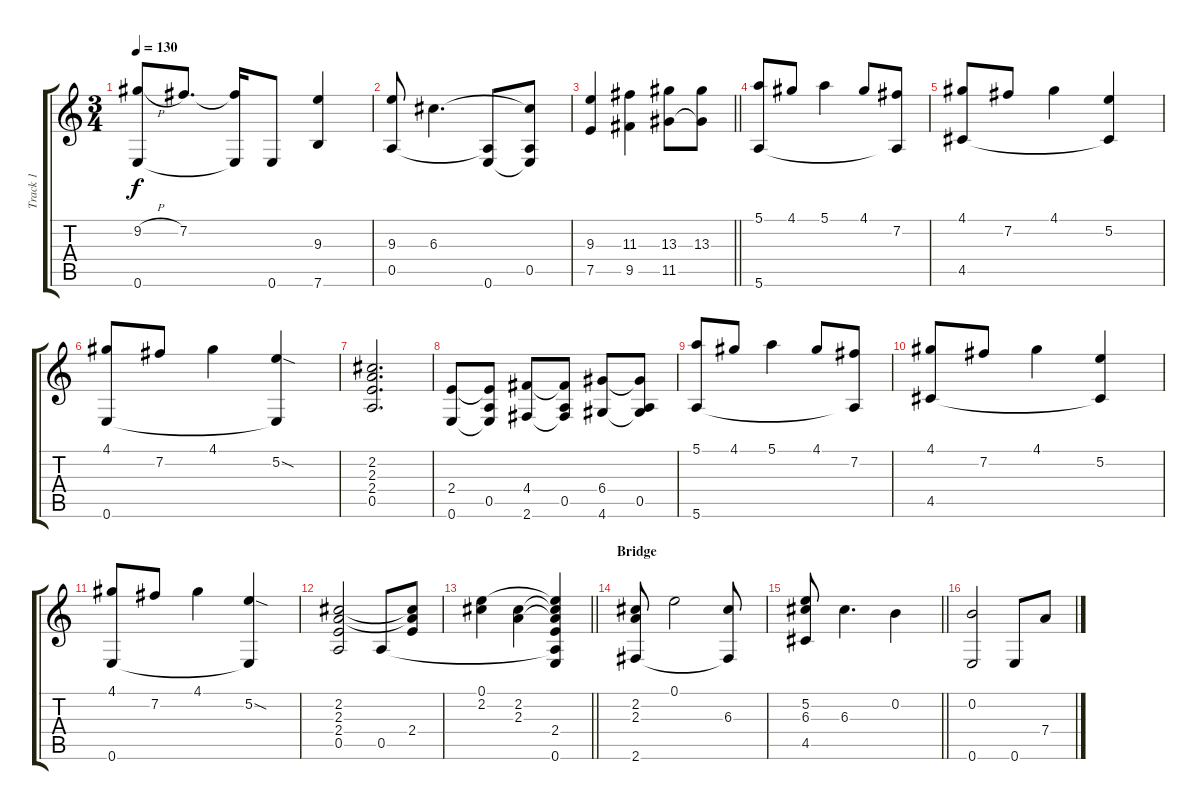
\track ("Track 1" "Track 1") {instrument acousticguitarsteel}
\staff {score tabs}
\tuning (E4 B3 G3 D3 A2 E2) {hide}
\ts (3 4)
\tempo 130
\clef g2
\ks c
(9.2{h} 0.6).8{dy f} 7.2.8{d} (7.2{t} 0.6{t}).16 0.6.8 (9.3 7.6).4 |
(9.3 0.5).8 6.3.4{d} (0.5{t} 0.6).8 (6.3{t} 0.5 0.6{t}).8 |
\barLineRight lightlight
(9.3 7.5).4 (11.3 9.5).4 (13.3 11.5).8 (13.3 11.5{t}).8 |
(5.1 5.6).8 4.1.8 5.1.4 4.1.8 (7.2 5.6{t}).8 |
(4.1 4.5).8 7.2.8 4.1.4 (5.2 4.5{t}).4 |
(4.1 0.6).8 7.2.8 4.1.4 (5.2{sod} 0.6{t}).4 |
(2.2 2.3 2.4 0.5).2{d} |
(2.4 0.6).8 (2.4{t} 0.5 0.6{t}).8 (4.4 2.6).8 (4.4{t} 0.5 2.6{t}).8 (6.4 4.6).8 (6.4{t} 0.5 4.6{t}).8 |
(5.1 5.6).8 4.1.8 5.1.4 4.1.8 (7.2 5.6{t}).8 |
(4.1 4.5).8 7.2.8 4.1.4 (5.2 4.5{t}).4 |
(4.1 0.6).8 7.2.8 4.1.4 (5.2{sod} 0.6{t}).4 |
(2.2 2.3 2.4 0.5).2 0.5.8 (2.2{t} 2.3{t} 2.4).8 |
\barLineRight lightlight
(0.1 2.2).4 (2.2 2.3).4 (0.1{t} 2.2{t} 2.3{t} 2.4 0.5{t} 0.6).4 |
\section ("" "Bridge")
(2.2 2.3 2.6).8 0.1.2 (6.3 2.6{t}).8 |
\barLineRight lightlight
(5.2 6.3 4.5).8 6.3.4{d} 0.2.4 |
(0.2 0.6).2 0.6.8 7.4.8
